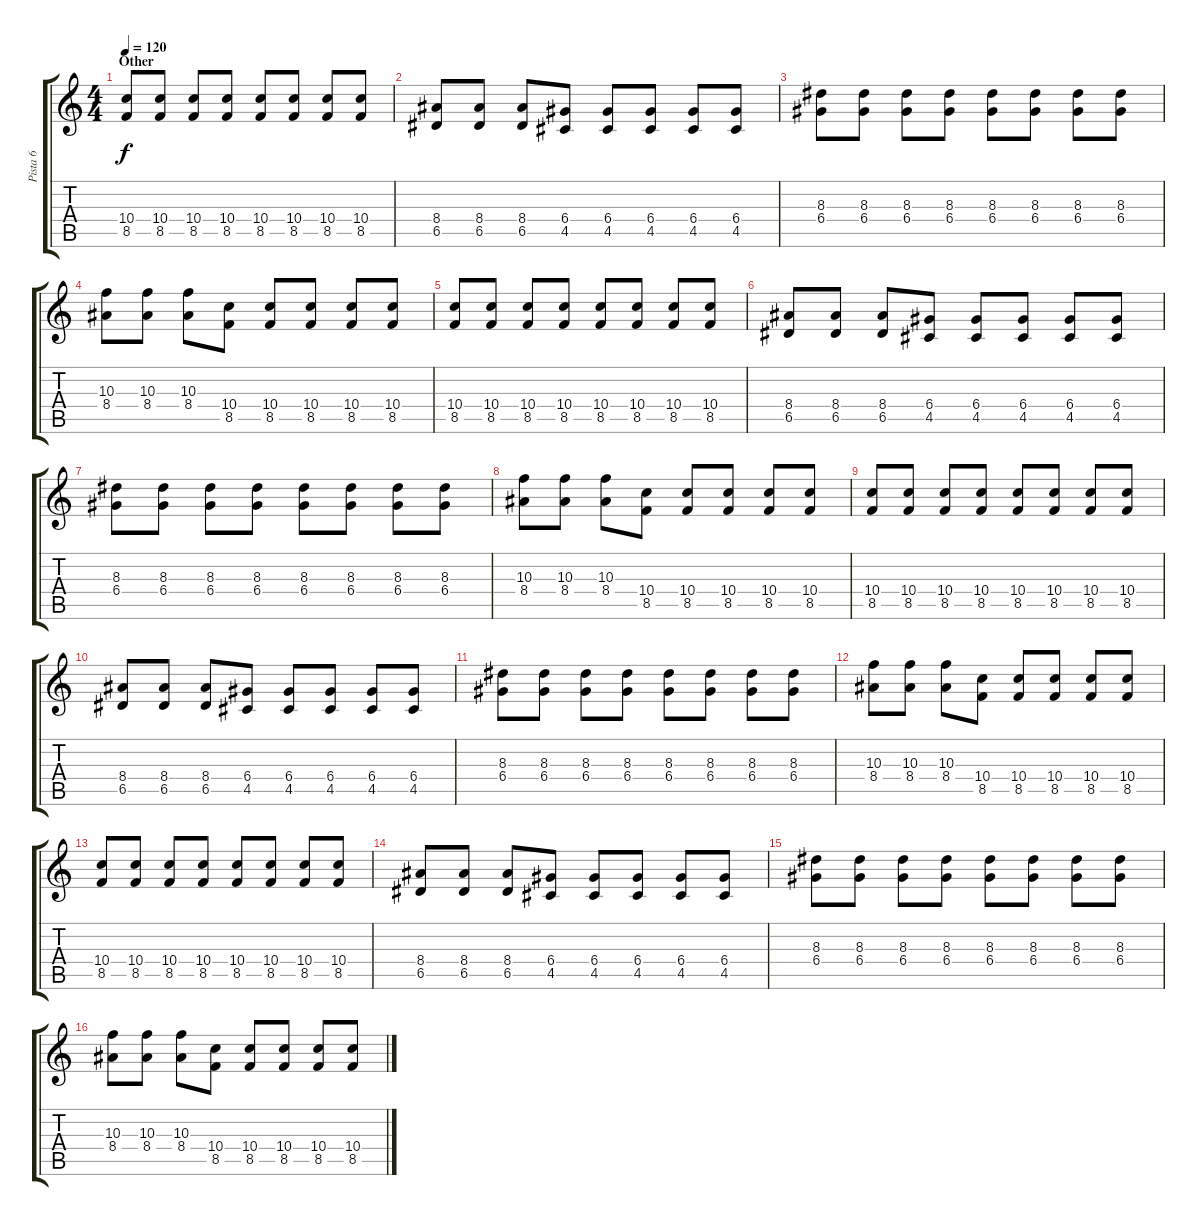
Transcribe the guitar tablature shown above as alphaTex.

\track ("Pista 6" "Pista 6") {instrument electricguitarclean}
\staff {score tabs}
\tuning (E4 B3 G3 D3 A2 E2) {hide}
\ts (4 4)
\section ("" "Other")
\tempo 120
\clef g2
\ks c
(10.4 8.5).8{dy f} (10.4 8.5).8 (10.4 8.5).8 (10.4 8.5).8 (10.4 8.5).8 (10.4 8.5).8 (10.4 8.5).8 (10.4 8.5).8 |
(8.4 6.5).8 (8.4 6.5).8 (8.4 6.5).8 (6.4 4.5).8 (6.4 4.5).8 (6.4 4.5).8 (6.4 4.5).8 (6.4 4.5).8 |
(8.3 6.4).8 (8.3 6.4).8 (8.3 6.4).8 (8.3 6.4).8 (8.3 6.4).8 (8.3 6.4).8 (8.3 6.4).8 (8.3 6.4).8 |
(10.3 8.4).8 (10.3 8.4).8 (10.3 8.4).8 (10.4 8.5).8 (10.4 8.5).8 (10.4 8.5).8 (10.4 8.5).8 (10.4 8.5).8 |
(10.4 8.5).8 (10.4 8.5).8 (10.4 8.5).8 (10.4 8.5).8 (10.4 8.5).8 (10.4 8.5).8 (10.4 8.5).8 (10.4 8.5).8 |
(8.4 6.5).8 (8.4 6.5).8 (8.4 6.5).8 (6.4 4.5).8 (6.4 4.5).8 (6.4 4.5).8 (6.4 4.5).8 (6.4 4.5).8 |
(8.3 6.4).8 (8.3 6.4).8 (8.3 6.4).8 (8.3 6.4).8 (8.3 6.4).8 (8.3 6.4).8 (8.3 6.4).8 (8.3 6.4).8 |
(10.3 8.4).8 (10.3 8.4).8 (10.3 8.4).8 (10.4 8.5).8 (10.4 8.5).8 (10.4 8.5).8 (10.4 8.5).8 (10.4 8.5).8 |
(10.4 8.5).8 (10.4 8.5).8 (10.4 8.5).8 (10.4 8.5).8 (10.4 8.5).8 (10.4 8.5).8 (10.4 8.5).8 (10.4 8.5).8 |
(8.4 6.5).8 (8.4 6.5).8 (8.4 6.5).8 (6.4 4.5).8 (6.4 4.5).8 (6.4 4.5).8 (6.4 4.5).8 (6.4 4.5).8 |
(8.3 6.4).8 (8.3 6.4).8 (8.3 6.4).8 (8.3 6.4).8 (8.3 6.4).8 (8.3 6.4).8 (8.3 6.4).8 (8.3 6.4).8 |
(10.3 8.4).8 (10.3 8.4).8 (10.3 8.4).8 (10.4 8.5).8 (10.4 8.5).8 (10.4 8.5).8 (10.4 8.5).8 (10.4 8.5).8 |
(10.4 8.5).8 (10.4 8.5).8 (10.4 8.5).8 (10.4 8.5).8 (10.4 8.5).8 (10.4 8.5).8 (10.4 8.5).8 (10.4 8.5).8 |
(8.4 6.5).8 (8.4 6.5).8 (8.4 6.5).8 (6.4 4.5).8 (6.4 4.5).8 (6.4 4.5).8 (6.4 4.5).8 (6.4 4.5).8 |
(8.3 6.4).8 (8.3 6.4).8 (8.3 6.4).8 (8.3 6.4).8 (8.3 6.4).8 (8.3 6.4).8 (8.3 6.4).8 (8.3 6.4).8 |
(10.3 8.4).8 (10.3 8.4).8 (10.3 8.4).8 (10.4 8.5).8 (10.4 8.5).8 (10.4 8.5).8 (10.4 8.5).8 (10.4 8.5).8
